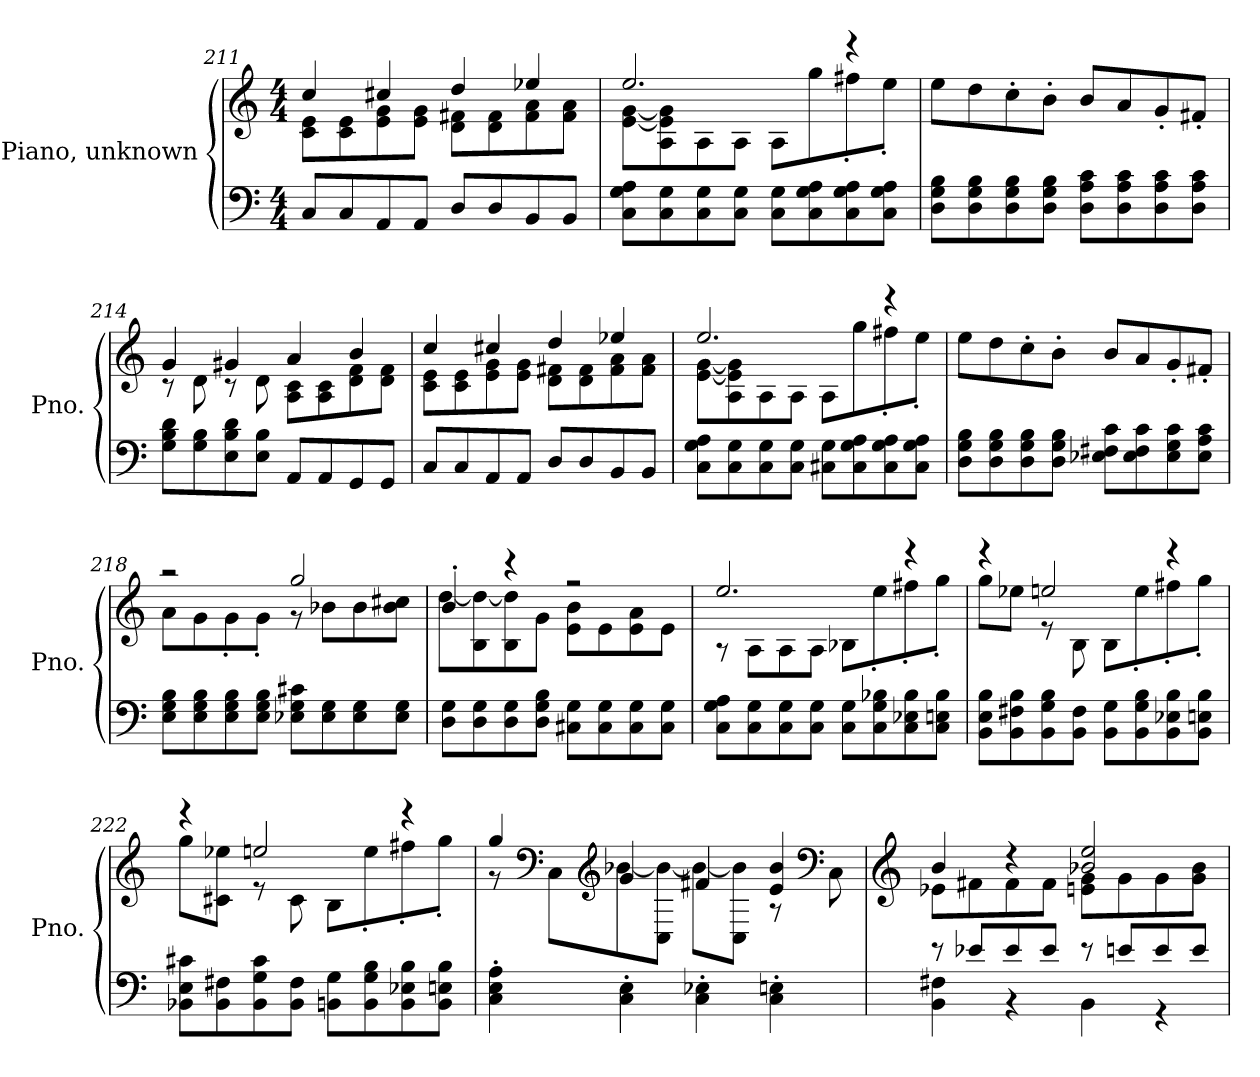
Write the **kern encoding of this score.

**kern	**kern
*part1	*part1
*staff2	*staff1
*I"Piano, unknown	*
*I'Pno.	*
*clefF4	*clefG2
*k[]	*k[]
*M4/4	*M4/4
=211	=211
*	*^
8C/L	4cc/	8c\ 8e\L
8C/	.	8c\ 8e\
8AA/	4cc#X/	8e\ 8g\
8AA/J	.	8e\ 8g\J
8D/L	4dd/	8d\ 8f#X\L
8D/	.	8d\ 8f#\
8BB/	4ee-X/	8f#\ 8a\
8BB/J	.	8f#\ 8a\J
!!LO:LB:g=z	!!
=212	=212	=212
8C\ 8G\ 8A\L	2.ee/	[8e\ [8g\L
8C\ 8G\	.	8A\ 8e\] 8g\]
8C\ 8G\	.	8A\
8C\ 8G\J	.	8A\J
8C\ 8G\L	.	8A\L
8C\ 8G\ 8A\	.	8gg\
8C\ 8G\ 8A\	4r	8ff#X'\
8C\ 8G\ 8A\J	.	8ee'\J
*	*v	*v
=213	=213
8D\ 8G\ 8B\L	8ee\L
8D\ 8G\ 8B\	8dd\
8D\ 8G\ 8B\	8cc'\
8D\ 8G\ 8B\J	8b'\J
8D\ 8A\ 8c\L	8b/L
8D\ 8A\ 8c\	8a/
8D\ 8A\ 8c\	8g'/
8D\ 8A\ 8c\J	8f#X'/J
=214	=214
*	*^
8G\ 8B\ 8d\L	4g/	8r
8G\ 8B\	.	8d\
8E\ 8B\ 8d\	4g#X/	8r
8E\ 8B\J	.	8d\
8AA/L	4a/	8A\ 8c\L
8AA/	.	8A\ 8c\
8GG/	4b/	8d\ 8f\
8GG/J	.	8d\ 8f\J
=215	=215	=215
8C/L	4cc/	8c\ 8e\L
8C/	.	8c\ 8e\
8AA/	4cc#X/	8e\ 8g\
8AA/J	.	8e\ 8g\J
8D/L	4dd/	8d\ 8f#X\L
8D/	.	8d\ 8f#\
8BB/	4ee-X/	8f#\ 8a\
8BB/J	.	8f#\ 8a\J
!!LO:LB:g=z	!!
=216	=216	=216
8C\ 8G\ 8A\L	2.ee/	[8e\ [8g\L
8C\ 8G\	.	8A\ 8e\] 8g\]
8C\ 8G\	.	8A\
8C\ 8G\J	.	8A\J
8C#X\ 8G\L	.	8A\L
8C#\ 8G\ 8A\	.	8gg\
8C#\ 8G\ 8A\	4r	8ff#X'\
8C#\ 8G\ 8A\J	.	8ee'\J
*	*v	*v
=217	=217
8D\ 8G\ 8B\L	8ee\L
8D\ 8G\ 8B\	8dd\
8D\ 8G\ 8B\	8cc'\
8D\ 8G\ 8B\J	8b'\J
8E-X\ 8F#X\ 8c\L	8b/L
8E-\ 8F#\ 8c\	8a/
8E-\ 8G\ 8c\	8g'/
8E-\ 8A\ 8c\J	8f#X'/J
=218	=218
*	*^
8E\ 8G\ 8B\L	2r	8a\L
8E\ 8G\ 8B\	.	8g\
8E\ 8G\ 8B\	.	8g'\
8E\ 8G\ 8B\J	.	8g'\J
8E-X\ 8G\ 8c#X\L	2gg/	8r
8E-\ 8G\	.	8b-X\L
8E-\ 8G\	.	8b-\
8E-\ 8G\J	.	8b-\ 8cc#X\J
!!LO:LB:g=z	!!
=219	=219	=219
8D\ 8G\L	4b'/	[8dd\L
8D\ 8G\	.	8B\ 8dd\_
8D\ 8G\	4r	8B\ 8dd\]
8D\ 8G\ 8B\J	.	8g\J
8C#X\ 8G\L	2r	8e\ 8b\L
8C#\ 8G\	.	8e\
8C#\ 8G\	.	8e\ 8a\
8C#\ 8G\J	.	8e\J
=220	=220	=220
8C\ 8G\ 8A\L	2.ee/	8r
8C\ 8G\	.	8A\L
8C\ 8G\	.	8A\
8C\ 8G\J	.	8A\J
8C\ 8G\L	.	8B-X\L
8C\ 8G\ 8B-X\	.	8ee'\
8C\ 8E-X\ 8B-\	4r	8ff#X'\
8C\ 8En\ 8B-\J	.	8gg'\J
=221	=221	=221
8BB\ 8E\ 8B\L	4r	8gg\L
8BB\ 8F#X\ 8B\	.	8ee-X\J
8BB\ 8G\ 8B\	2een/	8r
8BB\ 8F#\J	.	8B\
8BB\ 8G\L	.	8B\L
8BB\ 8G\ 8B\	.	8ee'\
8BB\ 8E-X\ 8B\	4r	8ff#X'\
8BB\ 8En\ 8B\J	.	8gg'\J
!!LO:LB:g=z	!!
=222	=222	=222
8BB-X\ 8E\ 8c#X\L	4r	8gg\L
8BB-\ 8F#X\	.	8c#X\ 8ee-X\J
8BB-\ 8G\ 8c#\	2een/	8r
8BB-\ 8F#\J	.	8c#\
8BBn\ 8G\L	.	8B\L
8BB\ 8G\ 8B\	.	8ee'\
8BB\ 8E-X\ 8B\	4r	8ff#X'\
8BB\ 8En\ 8B\J	.	8gg'\J
=223	=223	=223
4C\' 4E\' 4A\'	4gg/	8r
*	*clefF4	*
.	.	8C\L
*	*clefG2	*
4C\' 4E\'	4g/	[8b-X\
.	.	8C\ 8b-\_J
4C\' 4E-X\'	4f#X/	8b-\L_
.	.	8C\ 8b-\]J
4C\' 4En\'	4e/ 4b-/	8r
*	*clefF4	*
.	.	8C\
=224	=224	=224
*	*clefG2	*
*^	*	*
8r	4BB\ 4F#X\	4b/	8e-X\L
8e-X/L	.	.	8f#X\
8e-/	4r	4r	8f#\
8e-/J	.	.	8f#\J
8r	4BB\	2b-X/ 2ee/	8en\ 8g\L
8en/L	.	.	8g\
8e/	4r	.	8g\
8e/J	.	.	8g\ 8b-\J
*v	*v	*	*
*	*v	*v
=	=
*-	*-
